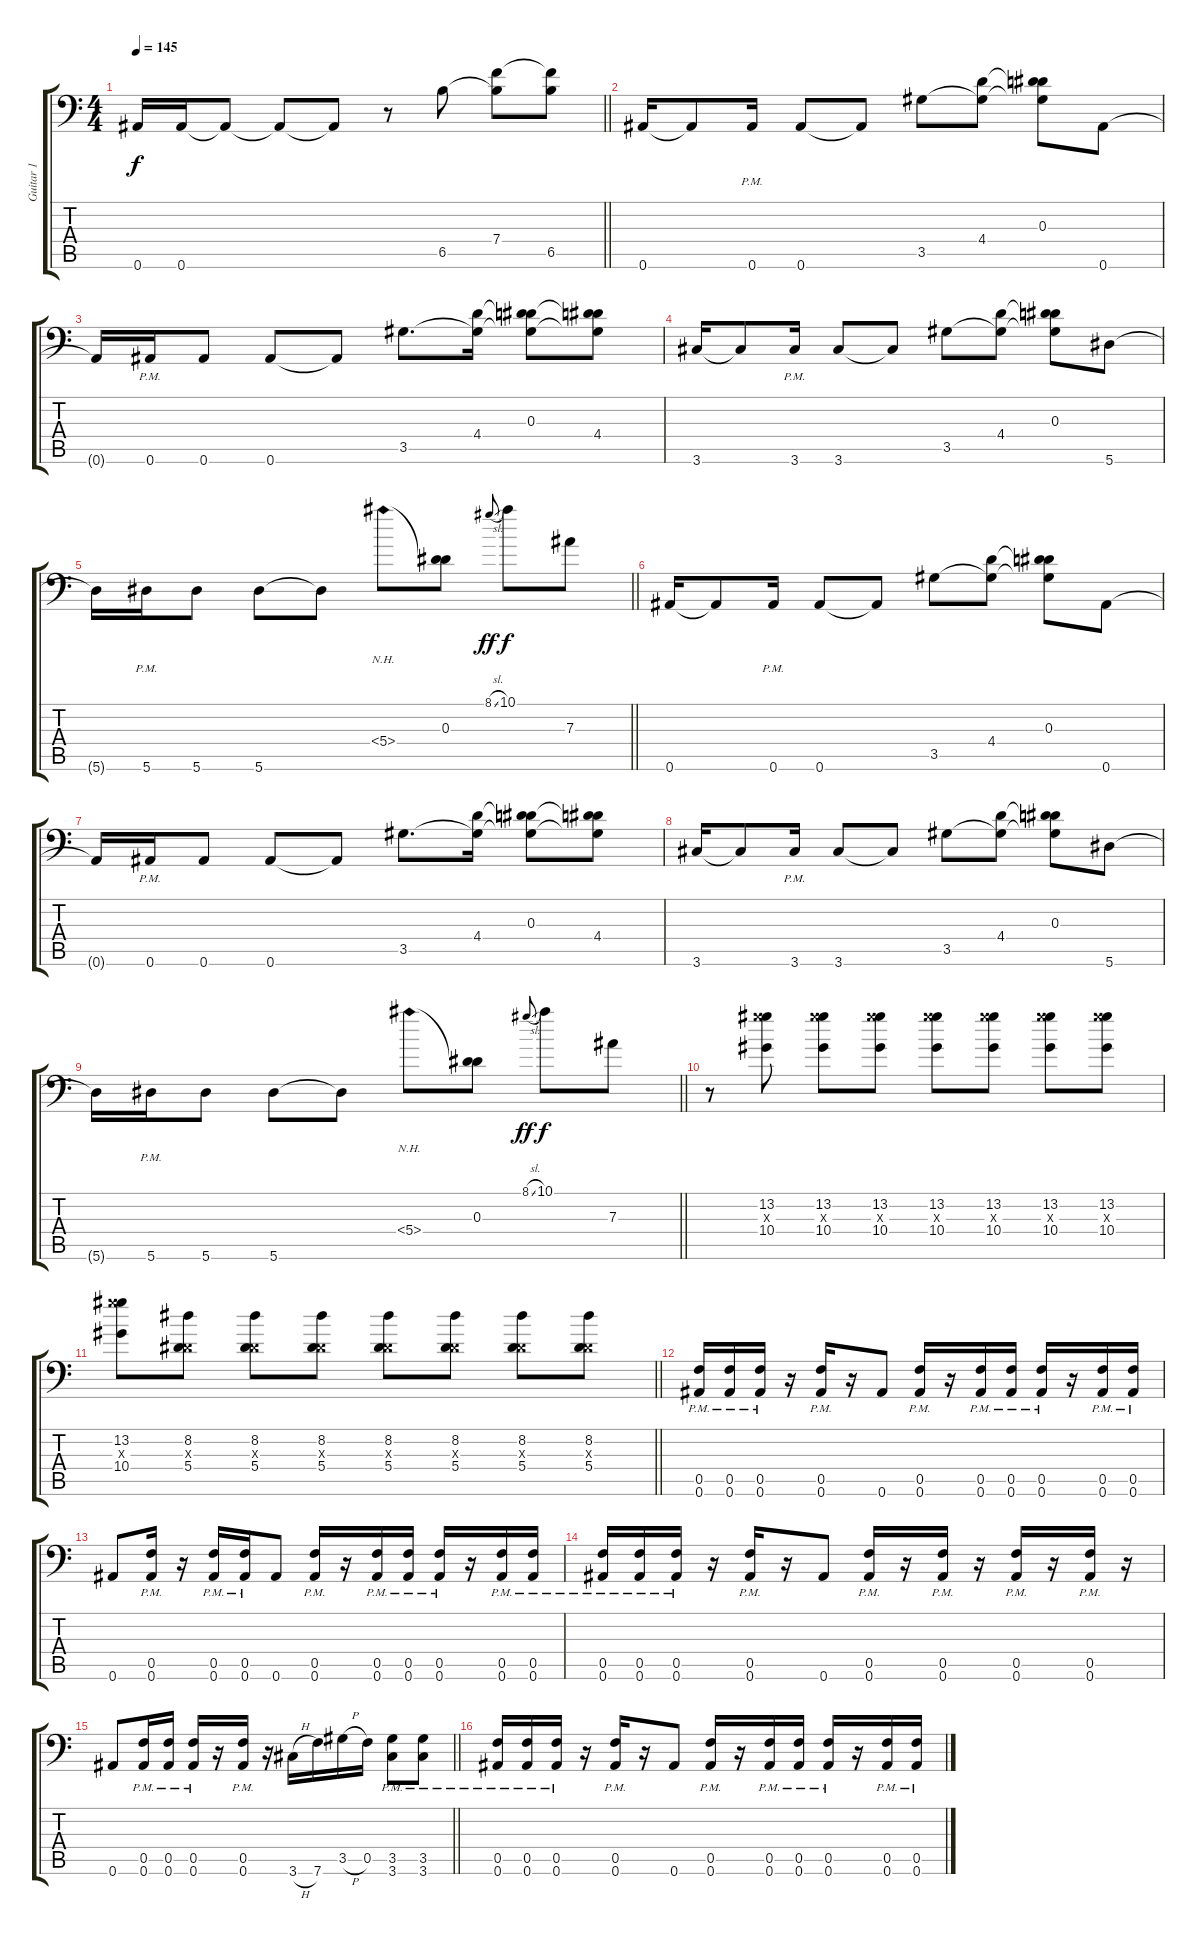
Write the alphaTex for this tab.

\track ("Guitar 1" "Guitar 1") {instrument distortionguitar}
\staff {score tabs}
\tuning (C4 G3 Eb3 Bb2 F2 Bb1) {hide}
\ts (4 4)
\tempo 145
\clef f4
\barLineRight lightlight
\ks c
0.6.16{dy f} 0.6.16 0.6{t}.8 0.6{t}.8 0.6{t}.8 r.8 6.5.8 (7.4 6.5{t}).8 (7.4{t} 6.5).8 |
0.6.16 0.6{t}.8 0.6{pm}.16 0.6.8 0.6{t}.8 3.5.8 (4.4 3.5{t}).8 (0.3 4.4{t} 3.5{t}).8 0.6.8 |
0.6{t}.16 0.6{pm}.16 0.6.8 0.6.8 0.6{t}.8 3.5.8{d} (4.4 3.5{t}).16 (0.3 4.4{t} 3.5{t}).8 (0.3{t} 4.4 3.5{t}).8 |
3.6.16 3.6{t}.8 3.6{pm}.16 3.6.8 3.6{t}.8 3.5.8 (4.4 3.5{t}).8 (0.3 4.4{t} 3.5{t}).8 5.6.8 |
\barLineRight lightlight
5.6{t}.16 5.6{pm}.16 5.6.8 5.6.8 5.6{t}.8 5.4{nh}.8 (0.3 5.4{t}).8 8.1{sl}.8{gr onbeat dy ff} 10.1.8{dy f} 7.3.8 |
0.6.16 0.6{t}.8 0.6{pm}.16 0.6.8 0.6{t}.8 3.5.8 (4.4 3.5{t}).8 (0.3 4.4{t} 3.5{t}).8 0.6.8 |
0.6{t}.16 0.6{pm}.16 0.6.8 0.6.8 0.6{t}.8 3.5.8{d} (4.4 3.5{t}).16 (0.3 4.4{t} 3.5{t}).8 (0.3{t} 4.4 3.5{t}).8 |
3.6.16 3.6{t}.8 3.6{pm}.16 3.6.8 3.6{t}.8 3.5.8 (4.4 3.5{t}).8 (0.3 4.4{t} 3.5{t}).8 5.6.8 |
\barLineRight lightlight
5.6{t}.16 5.6{pm}.16 5.6.8 5.6.8 5.6{t}.8 5.4{nh}.8 (0.3 5.4{t}).8 8.1{sl}.8{gr onbeat dy ff} 10.1.8{dy f} 7.3.8 |
r.8{balance 8} (13.2 17.3{x} 10.4).8 (13.2 17.3{x} 10.4).8 (13.2 17.3{x} 10.4).8 (13.2 17.3{x} 10.4).8 (13.2 17.3{x} 10.4).8 (13.2 17.3{x} 10.4).8 (13.2 17.3{x} 10.4).8 |
\barLineRight lightlight
(13.2 17.3{x} 10.4).8 (8.2 0.3{x} 5.4).8 (8.2 0.3{x} 5.4).8 (8.2 0.3{x} 5.4).8 (8.2 0.3{x} 5.4).8 (8.2 0.3{x} 5.4).8 (8.2 0.3{x} 5.4).8 (8.2 0.3{x} 5.4).8 |
(0.5{pm} 0.6{pm}).16{balance 0} (0.5{pm} 0.6{pm}).16 (0.5{pm} 0.6{pm}).16 r.16 (0.5{pm} 0.6{pm}).16 r.16 0.6.8 (0.5{pm} 0.6{pm}).16 r.16 (0.5{pm} 0.6{pm}).16 (0.5{pm} 0.6{pm}).16 (0.5{pm} 0.6{pm}).16 r.16 (0.5{pm} 0.6{pm}).16 (0.5{pm} 0.6{pm}).16 |
0.6.8 (0.5{pm} 0.6{pm}).16 r.16 (0.5{pm} 0.6{pm}).16 (0.5{pm} 0.6{pm}).16 0.6.8 (0.5{pm} 0.6{pm}).16 r.16 (0.5{pm} 0.6{pm}).16 (0.5{pm} 0.6{pm}).16 (0.5{pm} 0.6{pm}).16 r.16 (0.5{pm} 0.6{pm}).16 (0.5{pm} 0.6{pm}).16 |
(0.5{pm} 0.6{pm}).16 (0.5{pm} 0.6{pm}).16 (0.5{pm} 0.6{pm}).16 r.16 (0.5{pm} 0.6{pm}).16 r.16 0.6.8 (0.5{pm} 0.6{pm}).16 r.16 (0.5{pm} 0.6{pm}).16 r.16 (0.5{pm} 0.6{pm}).16 r.16 (0.5{pm} 0.6{pm}).16 r.16 |
\barLineRight lightlight
0.6.8 (0.5{pm} 0.6{pm}).16 (0.5{pm} 0.6{pm}).16 (0.5{pm} 0.6{pm}).16 r.16 (0.5{pm} 0.6{pm}).16 r.16 3.6{h}.16 7.6.16 3.5{h}.16 0.5.16 (3.5{pm} 3.6{pm}).8 (3.5{pm} 3.6{pm}).8 |
(0.5{pm} 0.6{pm}).16 (0.5{pm} 0.6{pm}).16 (0.5{pm} 0.6{pm}).16 r.16 (0.5{pm} 0.6{pm}).16 r.16 0.6.8 (0.5{pm} 0.6{pm}).16 r.16 (0.5{pm} 0.6{pm}).16 (0.5{pm} 0.6{pm}).16 (0.5{pm} 0.6{pm}).16 r.16 (0.5{pm} 0.6{pm}).16 (0.5{pm} 0.6{pm}).16
